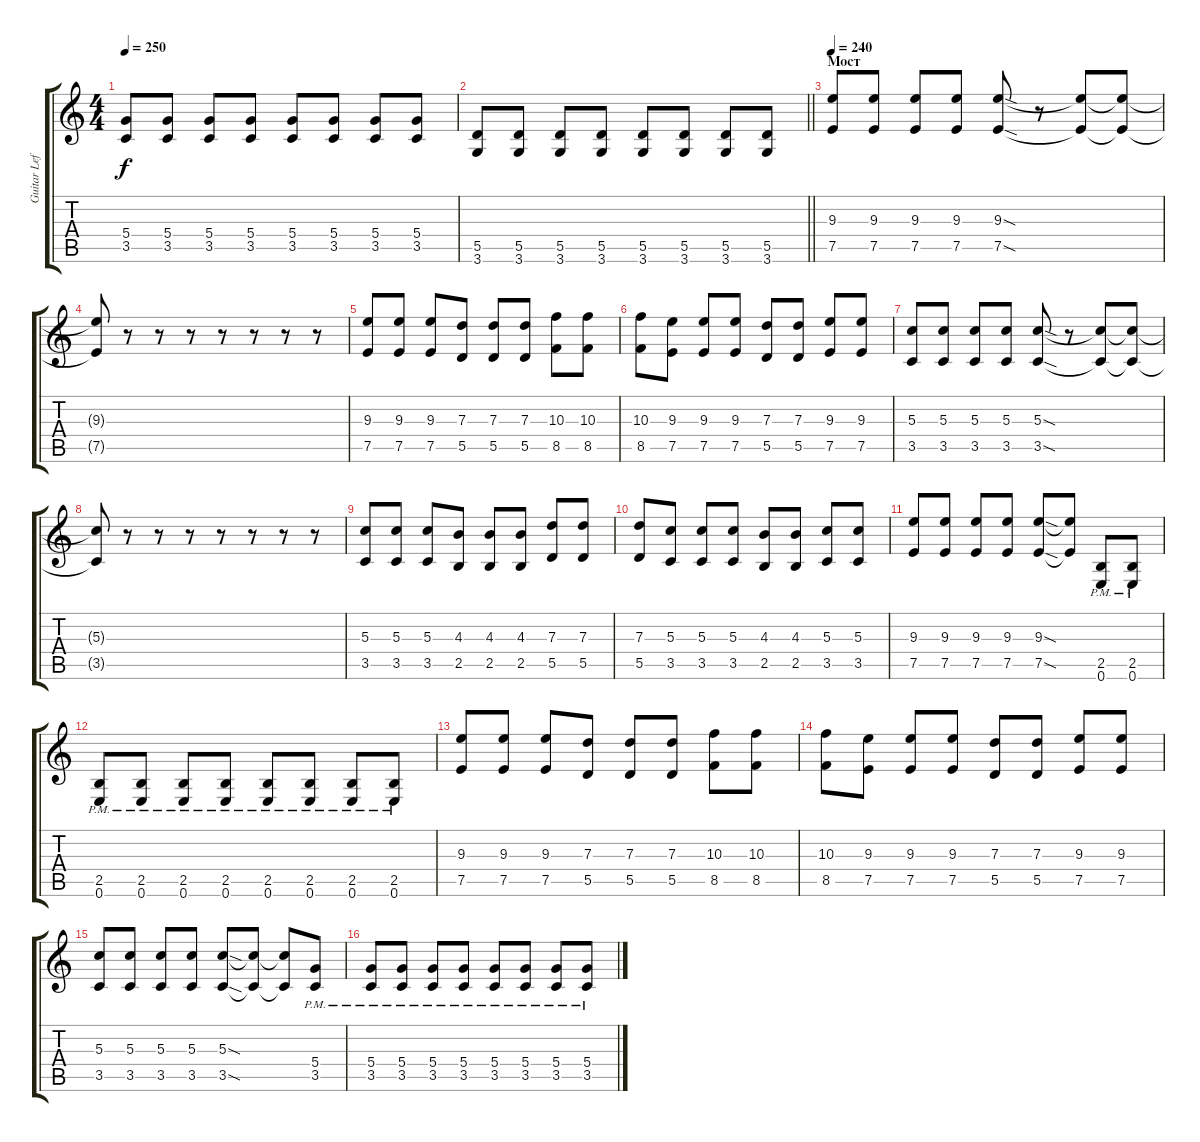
\track ("Guitar Left" "Guitar Lef") {instrument distortionguitar}
\staff {score tabs}
\tuning (E4 B3 G3 D3 A2 E2) {hide}
\ts (4 4)
\tempo 250
\clef g2
\ks c
(5.4 3.5).8{dy f} (5.4 3.5).8 (5.4 3.5).8 (5.4 3.5).8 (5.4 3.5).8 (5.4 3.5).8 (5.4 3.5).8 (5.4 3.5).8 |
\barLineRight lightlight
(5.5 3.6).8 (5.5 3.6).8 (5.5 3.6).8 (5.5 3.6).8 (5.5 3.6).8 (5.5 3.6).8 (5.5 3.6).8 (5.5 3.6).8 |
\section ("" "Мост")
\tempo 240
(9.3 7.5).8 (9.3 7.5).8 (9.3 7.5).8 (9.3 7.5).8 (9.3{sod} 7.5{sod}).8 r.8 (9.3{t} 7.5{t}).8 (9.3{t} 7.5{t}).8 |
(9.3{t} 7.5{t}).8 r.8 r.8 r.8 r.8 r.8 r.8 r.8 |
(9.3 7.5).8 (9.3 7.5).8 (9.3 7.5).8 (7.3 5.5).8 (7.3 5.5).8 (7.3 5.5).8 (10.3 8.5).8 (10.3 8.5).8 |
(10.3 8.5).8 (9.3 7.5).8 (9.3 7.5).8 (9.3 7.5).8 (7.3 5.5).8 (7.3 5.5).8 (9.3 7.5).8 (9.3 7.5).8 |
(5.3 3.5).8 (5.3 3.5).8 (5.3 3.5).8 (5.3 3.5).8 (5.3{sod} 3.5{sod}).8 r.8 (5.3{t} 3.5{t}).8 (5.3{t} 3.5{t}).8 |
(5.3{t} 3.5{t}).8 r.8 r.8 r.8 r.8 r.8 r.8 r.8 |
(5.3 3.5).8 (5.3 3.5).8 (5.3 3.5).8 (4.3 2.5).8 (4.3 2.5).8 (4.3 2.5).8 (7.3 5.5).8 (7.3 5.5).8 |
(7.3 5.5).8 (5.3 3.5).8 (5.3 3.5).8 (5.3 3.5).8 (4.3 2.5).8 (4.3 2.5).8 (5.3 3.5).8 (5.3 3.5).8 |
(9.3 7.5).8 (9.3 7.5).8 (9.3 7.5).8 (9.3 7.5).8 (9.3{sod} 7.5{sod}).8 (9.3{t} 7.5{t}).8 (2.5{pm} 0.6{pm}).8 (2.5{pm} 0.6{pm}).8 |
(2.5{pm} 0.6{pm}).8 (2.5{pm} 0.6{pm}).8 (2.5{pm} 0.6{pm}).8 (2.5{pm} 0.6{pm}).8 (2.5{pm} 0.6{pm}).8 (2.5{pm} 0.6{pm}).8 (2.5{pm} 0.6{pm}).8 (2.5{pm} 0.6{pm}).8 |
(9.3 7.5).8 (9.3 7.5).8 (9.3 7.5).8 (7.3 5.5).8 (7.3 5.5).8 (7.3 5.5).8 (10.3 8.5).8 (10.3 8.5).8 |
(10.3 8.5).8 (9.3 7.5).8 (9.3 7.5).8 (9.3 7.5).8 (7.3 5.5).8 (7.3 5.5).8 (9.3 7.5).8 (9.3 7.5).8 |
(5.3 3.5).8 (5.3 3.5).8 (5.3 3.5).8 (5.3 3.5).8 (5.3{sod} 3.5{sod}).8 (5.3{t} 3.5{t}).8 (5.3{t} 3.5{t}).8 (5.4{pm} 3.5{pm}).8 |
(5.4{pm} 3.5{pm}).8 (5.4{pm} 3.5{pm}).8 (5.4{pm} 3.5{pm}).8 (5.4{pm} 3.5{pm}).8 (5.4{pm} 3.5{pm}).8 (5.4{pm} 3.5{pm}).8 (5.4{pm} 3.5{pm}).8 (5.4{pm} 3.5{pm}).8
